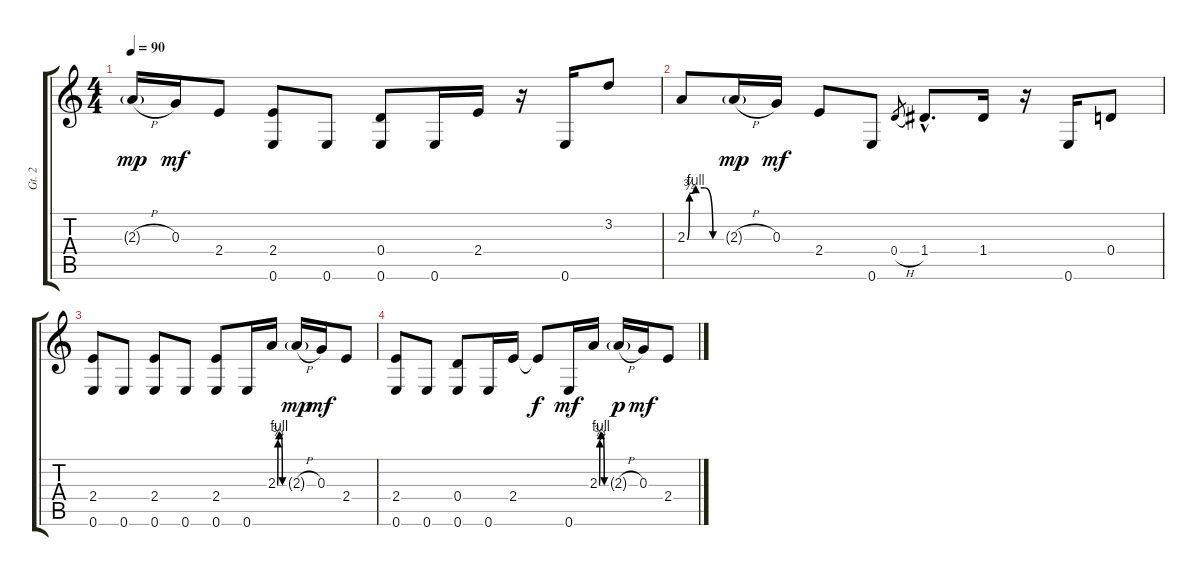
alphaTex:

\track ("Gt. 2" "Gt. 2") {instrument distortionguitar}
\staff {score tabs}
\tuning (E4 B3 G3 D3 A2 E2) {hide}
\ts (4 4)
\tempo 90
\clef g2
\ks c
2.3{h g}.16{dy mp} 0.3.16{dy mf} 2.4.8 (2.4 0.6).8 0.6.8 (0.4 0.6).8 0.6.16 2.4.16 r.16 0.6.16 3.2.8 |
2.3{be (custom 0 0 4 3 15 4 30 4 45 0 60 0)}.8 2.3{h g}.16{dy mp} 0.3.16{dy mf} 2.4.8 0.6.8 0.4{h}.8{gr} 1.4{hac}.8{d} 1.4.16 r.16 0.6.16 0.4.8 |
(2.4 0.6).8 0.6.8 (2.4 0.6).8 0.6.8 (2.4 0.6).8 0.6.16 2.3{be (custom 0 0 4 3 15 4 30 4 45 0 60 0)}.16 2.3{h g}.16{dy mp} 0.3.16{dy mf} 2.4.8 |
(2.4 0.6).8 0.6.8 (0.4 0.6).8 0.6.16 2.4.16 2.4{t}.8{dy f} 0.6.16{dy mf} 2.3{be (custom 0 0 4 3 15 4 30 4 45 0 60 0)}.16 2.3{h g}.16{dy p} 0.3.16{dy mf} 2.4.8
